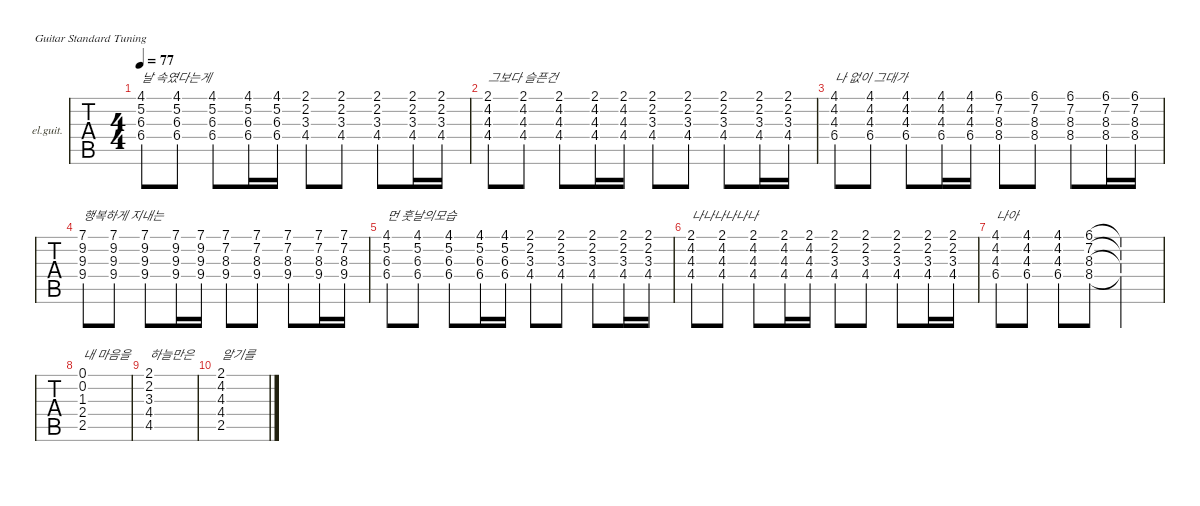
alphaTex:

\defaultSystemsLayout 4
\hideDynamics
\bracketExtendMode nobrackets
\firstSystemTrackNameOrientation horizontal
\track ("Clean Guitar" "el.guit.") {instrument electricguitarclean}
\staff {tabs}
\tuning (E4 B3 G3 D3 A2 E2)
\ts (4 4)
\tempo 77
\clef g2
\ks c
(4.1{acc #} 5.2 6.3{acc #} 6.4{acc #}).8{txt "날 속였다는게" dy mf} (4.1{acc #} 6.3{acc #} 6.4{acc #} 5.2).8 (4.1{acc #} 6.3{acc #} 6.4{acc #} 5.2).8 (4.1{acc #} 6.3{acc #} 6.4{acc #} 5.2).16 (4.1{acc #} 6.3{acc #} 6.4{acc #} 5.2).16 (2.2{acc #} 3.3{acc #} 4.4{acc #} 2.1{acc #}).8 (2.2{acc #} 3.3{acc #} 4.4{acc #} 2.1{acc #}).8 (2.2{acc #} 3.3{acc #} 4.4{acc #} 2.1{acc #}).8 (2.2{acc #} 3.3{acc #} 4.4{acc #} 2.1{acc #}).16 (2.2{acc #} 3.3{acc #} 4.4{acc #} 2.1{acc #}).16 |
(4.2{acc #} 4.3 4.4{acc #} 2.1{acc #}).8{txt "그보다 슬픈건"} (4.2{acc #} 4.3 4.4{acc #} 2.1{acc #}).8 (4.2{acc #} 4.3 4.4{acc #} 2.1{acc #}).8 (4.2{acc #} 4.3 4.4{acc #} 2.1{acc #}).16 (4.2{acc #} 4.3 4.4{acc #} 2.1{acc #}).16 (2.2{acc #} 3.3{acc #} 4.4{acc #} 2.1{acc #}).8 (2.2{acc #} 3.3{acc #} 4.4{acc #} 2.1{acc #}).8 (2.2{acc #} 3.3{acc #} 4.4{acc #} 2.1{acc #}).8 (2.2{acc #} 3.3{acc #} 4.4{acc #} 2.1{acc #}).16 (2.2{acc #} 3.3{acc #} 4.4{acc #} 2.1{acc #}).16 |
(4.2{acc #} 4.3 6.4{acc #} 4.1{acc #}).8{txt "나 없이 그대가"} (4.2{acc #} 4.3 6.4{acc #} 4.1{acc #}).8 (4.2{acc #} 4.3 6.4{acc #} 4.1{acc #}).8 (4.2{acc #} 4.3 6.4{acc #} 4.1{acc #}).16 (4.2{acc #} 4.3 6.4{acc #} 4.1{acc #}).16 (6.1{acc #} 8.3{acc #} 8.4{acc #} 7.2{acc #}).8 (6.1{acc #} 8.3{acc #} 8.4{acc #} 7.2{acc #}).8 (6.1{acc #} 8.3{acc #} 8.4{acc #} 7.2{acc #}).8 (6.1{acc #} 8.3{acc #} 8.4{acc #} 7.2{acc #}).16 (6.1{acc #} 8.3{acc #} 8.4{acc #} 7.2{acc #}).16 |
(7.1 9.3 9.4 9.2{acc #}).8{txt "행복하게 지내는"} (7.1 9.3 9.4 9.2{acc #}).8 (7.1 9.3 9.4 9.2{acc #}).8 (7.1 9.3 9.4 9.2{acc #}).16 (7.1 9.3 9.4 9.2{acc #}).16 (7.1 8.3{acc #} 9.4 7.2{acc #}).8 (7.1 8.3{acc #} 9.4 7.2{acc #}).8 (7.1 8.3{acc #} 9.4 7.2{acc #}).8 (7.1 8.3{acc #} 9.4 7.2{acc #}).16 (7.1 8.3{acc #} 9.4 7.2{acc #}).16 |
(4.1{acc #} 5.2 6.3{acc #} 6.4{acc #}).8{txt "먼 훗날의모습"} (4.1{acc #} 6.3{acc #} 6.4{acc #} 5.2).8 (4.1{acc #} 6.3{acc #} 6.4{acc #} 5.2).8 (4.1{acc #} 6.3{acc #} 6.4{acc #} 5.2).16 (4.1{acc #} 6.3{acc #} 6.4{acc #} 5.2).16 (2.2{acc #} 3.3{acc #} 4.4{acc #} 2.1{acc #}).8 (2.2{acc #} 3.3{acc #} 4.4{acc #} 2.1{acc #}).8 (2.2{acc #} 3.3{acc #} 4.4{acc #} 2.1{acc #}).8 (2.2{acc #} 3.3{acc #} 4.4{acc #} 2.1{acc #}).16 (2.2{acc #} 3.3{acc #} 4.4{acc #} 2.1{acc #}).16 |
(4.2{acc #} 4.3 4.4{acc #} 2.1{acc #}).8{txt "나나나나나나"} (4.2{acc #} 4.3 4.4{acc #} 2.1{acc #}).8 (4.2{acc #} 4.3 4.4{acc #} 2.1{acc #}).8 (4.2{acc #} 4.3 4.4{acc #} 2.1{acc #}).16 (4.2{acc #} 4.3 4.4{acc #} 2.1{acc #}).16 (2.2{acc #} 3.3{acc #} 4.4{acc #} 2.1{acc #}).8 (2.2{acc #} 3.3{acc #} 4.4{acc #} 2.1{acc #}).8 (2.2{acc #} 3.3{acc #} 4.4{acc #} 2.1{acc #}).8 (2.2{acc #} 3.3{acc #} 4.4{acc #} 2.1{acc #}).16 (2.2{acc #} 3.3{acc #} 4.4{acc #} 2.1{acc #}).16 |
(4.2{acc #} 4.3 6.4{acc #} 4.1{acc #}).8{txt "나아"} (4.2{acc #} 4.3 6.4{acc #} 4.1{acc #}).8 (4.2{acc #} 4.3 6.4{acc #} 4.1{acc #}).8 (7.2{acc #} 8.3{acc #} 8.4{acc #} 6.1{acc #}).8 (6.1{t acc #} 8.3{t acc #} 8.4{t acc #} 7.2{t acc #}).2 |
(2.5 2.4 1.3{acc #} 0.2 0.1).1{txt "내 마음을"} |
(4.5{acc #} 4.4{acc #} 3.3{acc #} 2.2{acc #} 2.1{acc #}).1{txt "하늘만은"} |
(2.1{acc #} 4.2{acc #} 4.3 4.4{acc #} 2.5).1{txt "알기를"}
